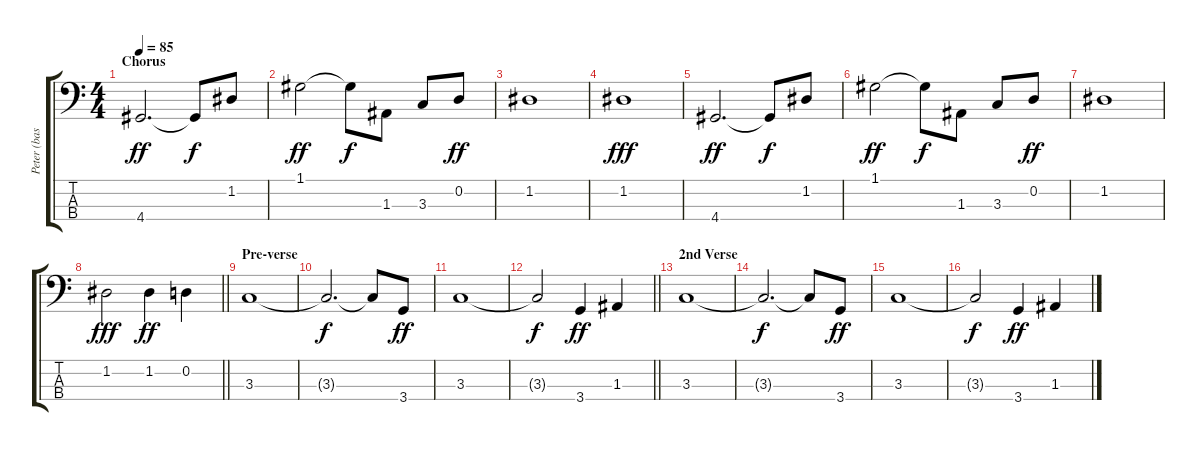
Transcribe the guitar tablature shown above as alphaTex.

\track ("Peter (bass)" "Peter (bas") {instrument electricbassfinger}
\staff {score tabs}
\tuning (G2 D2 A1 E1) {hide}
\ts (4 4)
\section ("" "Chorus")
\tempo 85
\clef f4
\ks c
4.4.2{d dy ff} 4.4{t}.8{dy f} 1.2.8 |
1.1.2{dy ff} 1.1{t}.8{dy f} 1.3.8 3.3.8 0.2.8{dy ff} |
1.2.1 |
1.2.1{dy fff} |
4.4.2{d dy ff} 4.4{t}.8{dy f} 1.2.8 |
1.1.2{dy ff} 1.1{t}.8{dy f} 1.3.8 3.3.8 0.2.8{dy ff} |
1.2.1 |
\barLineRight lightlight
1.2.2{dy fff} 1.2.4{dy ff} 0.2.4 |
\section ("" "Pre-verse")
3.3.1 |
3.3{t}.2{d dy f} 3.3{t}.8 3.4.8{dy ff} |
3.3.1 |
\barLineRight lightlight
3.3{t}.2{dy f} 3.4.4{dy ff} 1.3.4 |
\section ("" "2nd Verse")
3.3.1 |
3.3{t}.2{d dy f} 3.3{t}.8 3.4.8{dy ff} |
3.3.1 |
3.3{t}.2{dy f} 3.4.4{dy ff} 1.3.4
